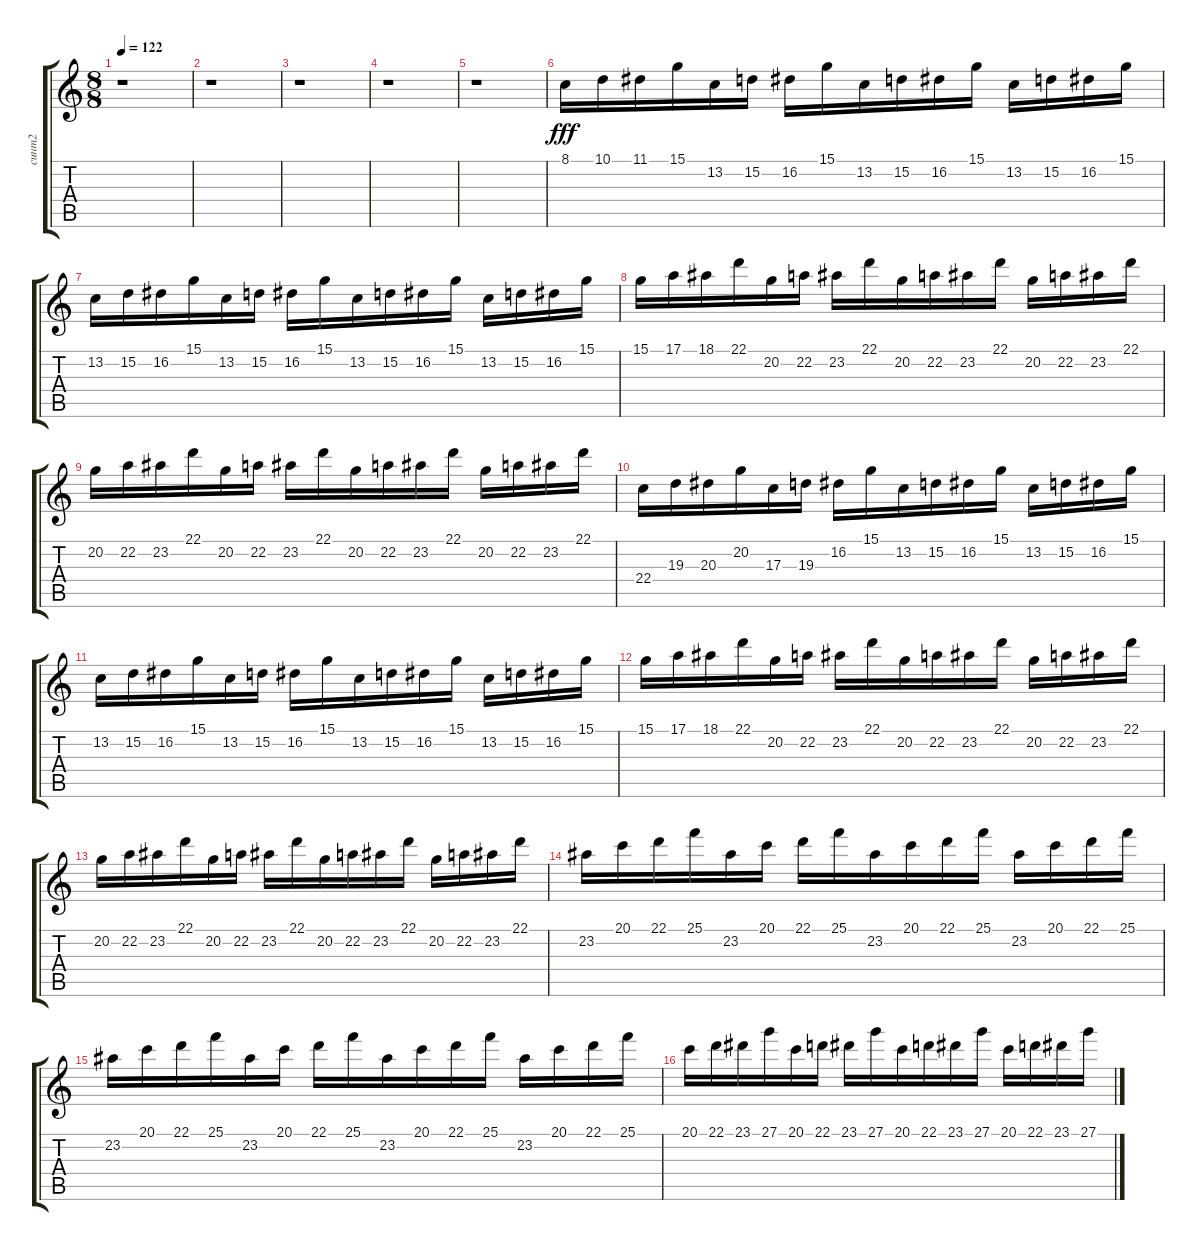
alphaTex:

\track ("синт2" "синт2") {instrument celesta}
\staff {score tabs}
\tuning (E4 B3 G3 D3 A2 E2) {hide}
\ts (8 8)
\tempo 122
\clef g2
\ks c
r.1{dy fff} |
r.1 |
r.1 |
r.1 |
r.1 |
8.1.16{volume 5} 10.1.16 11.1.16 15.1.16 13.2.16 15.2.16 16.2.16 15.1.16 13.2.16 15.2.16 16.2.16 15.1.16 13.2.16 15.2.16 16.2.16 15.1.16 |
13.2.16 15.2.16 16.2.16 15.1.16 13.2.16 15.2.16 16.2.16 15.1.16 13.2.16 15.2.16 16.2.16 15.1.16 13.2.16 15.2.16 16.2.16 15.1.16 |
15.1.16 17.1.16 18.1.16 22.1.16 20.2.16 22.2.16{volume 6} 23.2.16 22.1.16 20.2.16{volume 6} 22.2.16 23.2.16 22.1.16 20.2.16{volume 7} 22.2.16 23.2.16 22.1.16 |
20.2.16{volume 7} 22.2.16 23.2.16 22.1.16 20.2.16 22.2.16 23.2.16 22.1.16 20.2.16 22.2.16 23.2.16{volume 7} 22.1.16 20.2.16{volume 6} 22.2.16 23.2.16{volume 6} 22.1.16 |
22.4.16 19.3.16 20.3.16 20.2.16 17.3.16 19.3.16 16.2.16 15.1.16 13.2.16 15.2.16 16.2.16 15.1.16 13.2.16 15.2.16 16.2.16 15.1.16 |
13.2.16 15.2.16 16.2.16 15.1.16 13.2.16 15.2.16 16.2.16 15.1.16 13.2.16{volume 5} 15.2.16 16.2.16 15.1.16 13.2.16 15.2.16{volume 6} 16.2.16 15.1.16 |
15.1.16{volume 6} 17.1.16 18.1.16 22.1.16 20.2.16{volume 7} 22.2.16 23.2.16 22.1.16 20.2.16{volume 7} 22.2.16 23.2.16 22.1.16 20.2.16 22.2.16 23.2.16 22.1.16 |
20.2.16 22.2.16{volume 8} 23.2.16 22.1.16 20.2.16 22.2.16 23.2.16 22.1.16{volume 8} 20.2.16 22.2.16 23.2.16 22.1.16 20.2.16 22.2.16{volume 8} 23.2.16{volume 7} 22.1.16 |
23.2.16{volume 8} 20.1.16{volume 8} 22.1.16 25.1.16{volume 8} 23.2.16{volume 7} 20.1.16{volume 7} 22.1.16{volume 6} 25.1.16 23.2.16{volume 6} 20.1.16 22.1.16 25.1.16 23.2.16 20.1.16 22.1.16{volume 6} 25.1.16 |
23.2.16 20.1.16 22.1.16 25.1.16 23.2.16 20.1.16{volume 7} 22.1.16 25.1.16{volume 7} 23.2.16 20.1.16 22.1.16 25.1.16 23.2.16 20.1.16 22.1.16{volume 7} 25.1.16 |
20.1.16{volume 6} 22.1.16 23.1.16{volume 6} 27.1.16 20.1.16 22.1.16 23.1.16{volume 6} 27.1.16{volume 7} 20.1.16{volume 7} 22.1.16 23.1.16 27.1.16 20.1.16 22.1.16 23.1.16 27.1.16
